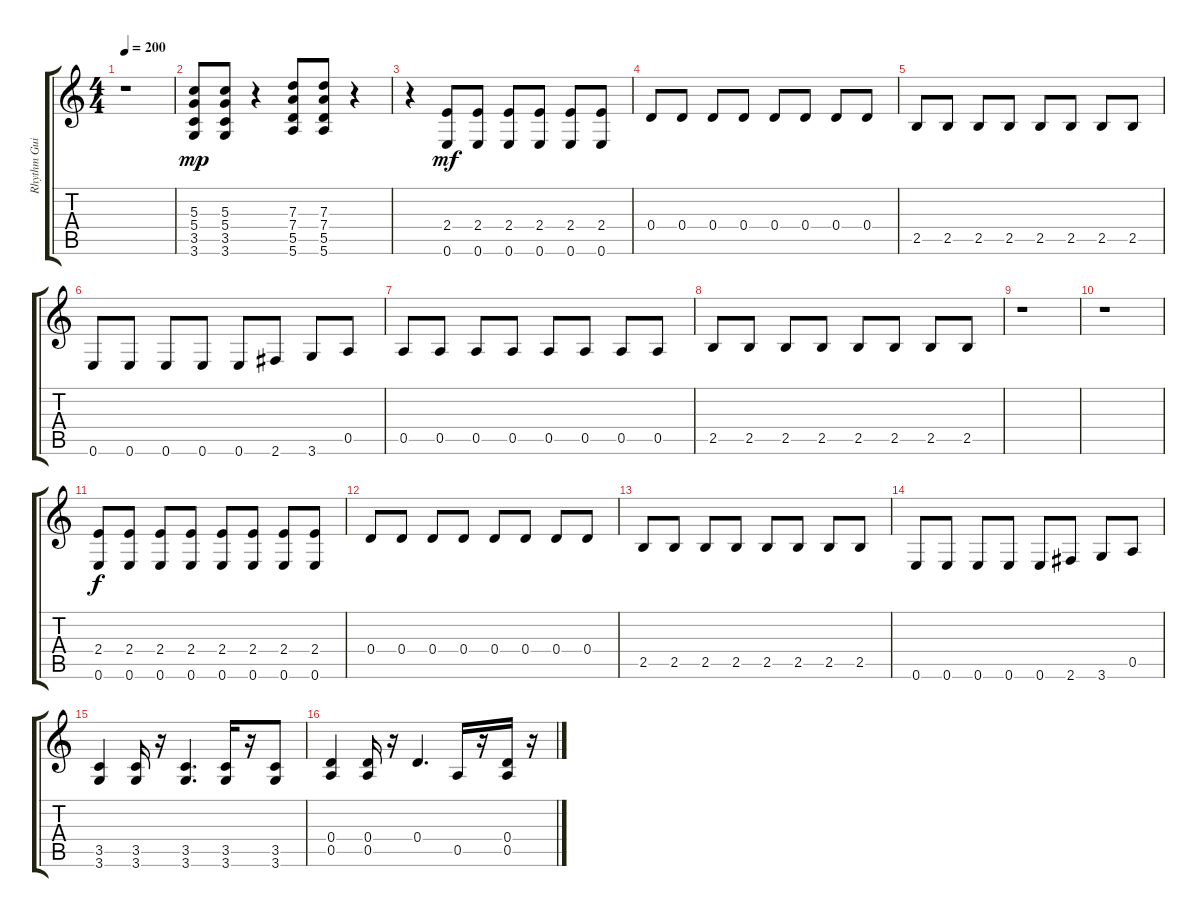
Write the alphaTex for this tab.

\track ("Rhythm Guitar" "Rhythm Gui") {instrument distortionguitar}
\staff {score tabs}
\tuning (E4 B3 G3 D3 A2 E2) {hide}
\ts (4 4)
\tempo 200
\clef g2
\ks c
r.1{dy mf} |
(5.3 5.4 3.5 3.6).8{dy mp} (5.3 5.4 3.5 3.6).8 r.4 (7.3 7.4 5.5 5.6).8 (7.3 7.4 5.5 5.6).8 r.4 |
r.4 (2.4 0.6).8{dy mf} (2.4 0.6).8 (2.4 0.6).8 (2.4 0.6).8 (2.4 0.6).8 (2.4 0.6).8 |
0.4.8 0.4.8 0.4.8 0.4.8 0.4.8 0.4.8 0.4.8 0.4.8 |
2.5.8 2.5.8 2.5.8 2.5.8 2.5.8 2.5.8 2.5.8 2.5.8 |
0.6.8 0.6.8 0.6.8 0.6.8 0.6.8 2.6.8 3.6.8 0.5.8 |
0.5.8 0.5.8 0.5.8 0.5.8 0.5.8 0.5.8 0.5.8 0.5.8 |
2.5.8 2.5.8 2.5.8 2.5.8 2.5.8 2.5.8 2.5.8 2.5.8 |
r.1 |
r.1 |
(2.4 0.6).8{dy f} (2.4 0.6).8 (2.4 0.6).8 (2.4 0.6).8 (2.4 0.6).8 (2.4 0.6).8 (2.4 0.6).8 (2.4 0.6).8 |
0.4.8 0.4.8 0.4.8 0.4.8 0.4.8 0.4.8 0.4.8 0.4.8 |
2.5.8 2.5.8 2.5.8 2.5.8 2.5.8 2.5.8 2.5.8 2.5.8 |
0.6.8 0.6.8 0.6.8 0.6.8 0.6.8 2.6.8 3.6.8 0.5.8 |
(3.5 3.6).4 (3.5 3.6).16 r.16 (3.5 3.6).4{d} (3.5 3.6).16 r.16 (3.5 3.6).8 |
(0.4 0.5).4 (0.4 0.5).16 r.16 0.4.4{d} 0.5.16 r.16 (0.4 0.5).16 r.16
